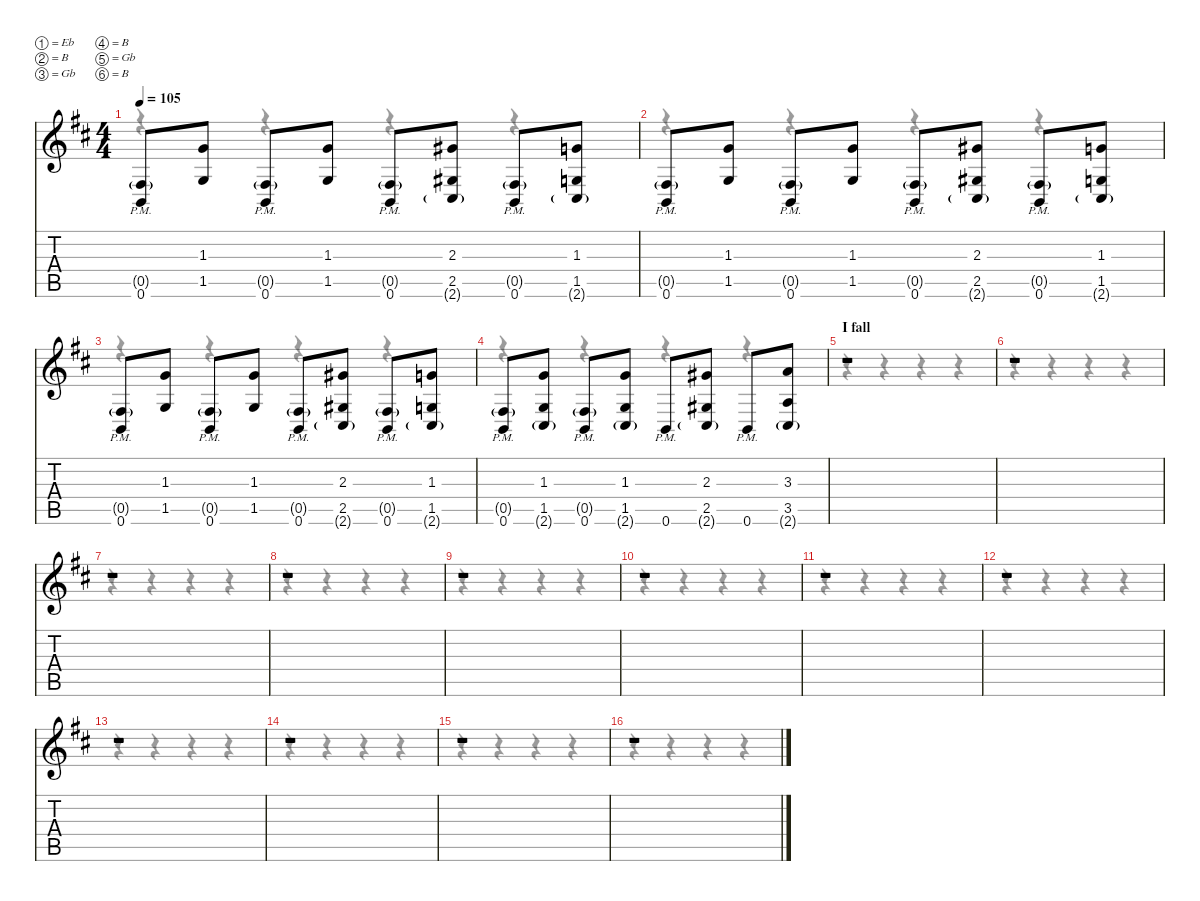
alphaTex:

\defaultSystemsLayout 4
\hideDynamics
\bracketExtendMode nobrackets
\singleTrackTrackNamePolicy hidden
\multiTrackTrackNamePolicy hidden
\firstSystemTrackNameMode fullname
\firstSystemTrackNameOrientation horizontal
\otherSystemsTrackNameOrientation horizontal
\track ("Rhythm Guitar 2" "dist.guit.") {instrument distortionguitar}
\staff {score tabs}
\tuning (Eb4 B3 Gb3 B2 Gb2 B1)
\voice
\ts (4 4)
\tempo 105
\clef g2
\ks bminor
(0.5{g pm acc #} 0.6{pm acc forcenatural}).8{dy f beam Up} (1.3{acc forcenatural} 1.5{acc forcenatural}).8{beam Up} (0.5{g pm acc #} 0.6{pm acc forcenatural}).8{beam Up} (1.3{acc forcenatural} 1.5{acc forcenatural}).8{beam Up} (0.5{g pm acc #} 0.6{pm acc forcenatural}).8{beam Up} (2.3{acc #} 2.5{acc #} 2.6{g acc #}).8{beam Up} (0.5{g pm acc #} 0.6{pm acc forcenatural}).8{beam Up} (1.3{acc forcenatural} 1.5{acc forcenatural} 2.6{g acc #}).8{beam Up} |
(0.5{g pm acc #} 0.6{pm acc forcenatural}).8{beam Up} (1.3{acc forcenatural} 1.5{acc forcenatural}).8{beam Up} (0.5{g pm acc #} 0.6{pm acc forcenatural}).8{beam Up} (1.3{acc forcenatural} 1.5{acc forcenatural}).8{beam Up} (0.5{g pm acc #} 0.6{pm acc forcenatural}).8{beam Up} (2.3{acc #} 2.5{acc #} 2.6{g acc #}).8{beam Up} (0.5{g pm acc #} 0.6{pm acc forcenatural}).8{beam Up} (1.3{acc forcenatural} 1.5{acc forcenatural} 2.6{g acc #}).8{beam Up} |
(0.5{g pm acc #} 0.6{pm acc forcenatural}).8{beam Up} (1.3{acc forcenatural} 1.5{acc forcenatural}).8{beam Up} (0.5{g pm acc #} 0.6{pm acc forcenatural}).8{beam Up} (1.3{acc forcenatural} 1.5{acc forcenatural}).8{beam Up} (0.5{g pm acc #} 0.6{pm acc forcenatural}).8{beam Up} (2.3{acc #} 2.5{acc #} 2.6{g acc #}).8{beam Up} (0.5{g pm acc #} 0.6{pm acc forcenatural}).8{beam Up} (1.3{acc forcenatural} 1.5{acc forcenatural} 2.6{g acc #}).8{beam Up} |
(0.5{g pm acc #} 0.6{pm acc forcenatural}).8{beam Up} (1.3{acc forcenatural} 1.5{acc forcenatural} 2.6{g acc #}).8{beam Up} (0.5{g pm acc #} 0.6{pm acc forcenatural}).8{beam Up} (1.3{acc forcenatural} 1.5{acc forcenatural} 2.6{g acc #}).8{beam Up} 0.6{pm acc forcenatural}.8{beam Up} (2.3{acc #} 2.5{acc #} 2.6{g acc #}).8{beam Up} 0.6{pm acc forcenatural}.8{beam Up} (3.3{acc forcenatural} 3.5{acc forcenatural} 2.6{g acc #}).8{beam Up} |
\section ("" "I fall")
r.1{beam Up} |
r.1{beam Up} |
r.1{beam Up} |
r.1{beam Up} |
r.1{beam Up} |
r.1{beam Up} |
r.1{beam Up} |
r.1{beam Up} |
r.1{beam Up} |
r.1{beam Up} |
r.1{beam Up} |
r.1{beam Up}
\voice
\clef g2
\ottava regular
\simile none
\ks bminor
r.4{dy mf beam Down} r.4{beam Down} r.4{beam Down} r.4{beam Down} |
r.4{beam Down} r.4{beam Down} r.4{beam Down} r.4{beam Down} |
r.4{beam Down} r.4{beam Down} r.4{beam Down} r.4{beam Down} |
r.4{beam Down} r.4{beam Down} r.4{beam Down} r.4{beam Down} |
r.4{beam Down} r.4{beam Down} r.4{beam Down} r.4{beam Down} |
r.4{beam Down} r.4{beam Down} r.4{beam Down} r.4{beam Down} |
r.4{beam Down} r.4{beam Down} r.4{beam Down} r.4{beam Down} |
r.4{beam Down} r.4{beam Down} r.4{beam Down} r.4{beam Down} |
r.4{beam Down} r.4{beam Down} r.4{beam Down} r.4{beam Down} |
r.4{beam Down} r.4{beam Down} r.4{beam Down} r.4{beam Down} |
r.4{beam Down} r.4{beam Down} r.4{beam Down} r.4{beam Down} |
r.4{beam Down} r.4{beam Down} r.4{beam Down} r.4{beam Down} |
r.4{beam Down} r.4{beam Down} r.4{beam Down} r.4{beam Down} |
r.4{beam Down} r.4{beam Down} r.4{beam Down} r.4{beam Down} |
r.4{beam Down} r.4{beam Down} r.4{beam Down} r.4{beam Down} |
r.4{beam Down} r.4{beam Down} r.4{beam Down} r.4{beam Down}
